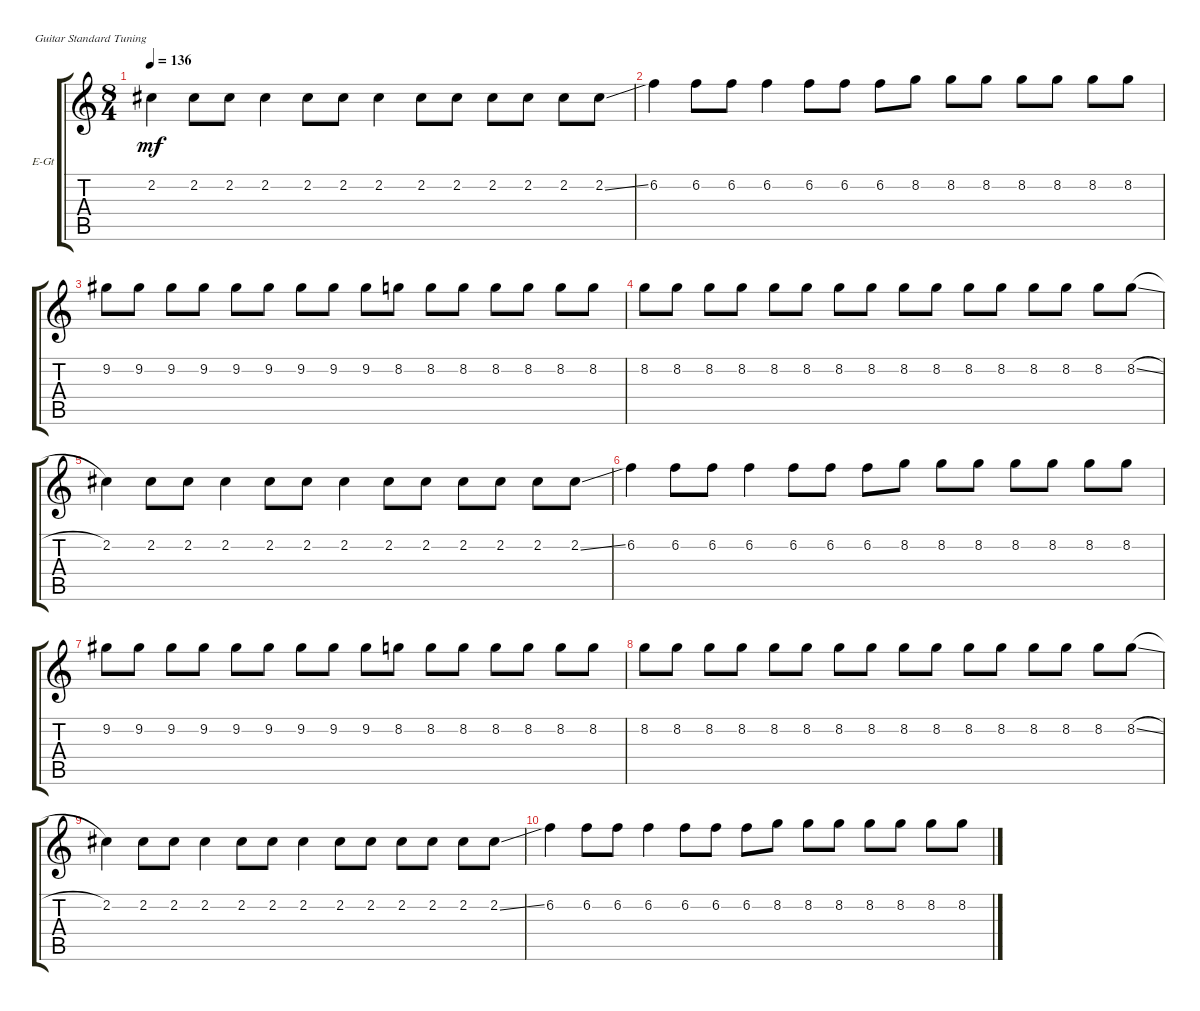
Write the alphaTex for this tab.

\defaultSystemsLayout 4
\bracketExtendMode groupsimilarinstruments
\firstSystemTrackNameOrientation horizontal
\otherSystemsTrackNameOrientation horizontal
\track ("Solo" "E-Gt") {instrument distortionguitar}
\staff {score tabs}
\tuning (E4 B3 G3 D3 A2 E2)
\ts (8 4)
\tempo 136
\clef g2
\scale
0.333333
\ks c
2.2.4{dy mf} 2.2.8 2.2.8 2.2.4 2.2.8 2.2.8 2.2.4 2.2.8 2.2.8 2.2.8 2.2.8 2.2.8 2.2{ss}.8 |
\scale
0.333333 6.2.4 6.2.8 6.2.8 6.2.4 6.2.8 6.2.8 6.2.8 8.2.8 8.2.8 8.2.8 8.2.8 8.2.8 8.2.8 8.2.8 |
\scale
0.333333 9.2.8 9.2.8 9.2.8 9.2.8 9.2.8 9.2.8 9.2.8 9.2.8 9.2.8 8.2.8 8.2.8 8.2.8 8.2.8 8.2.8 8.2.8 8.2.8 |
\scale
0.333333 8.2.8 8.2.8 8.2.8 8.2.8 8.2.8 8.2.8 8.2.8 8.2.8 8.2.8 8.2.8 8.2.8 8.2.8 8.2.8 8.2.8 8.2.8 8.2{sl}.8 |
\scale
0.333333 2.2.4 2.2.8 2.2.8 2.2.4 2.2.8 2.2.8 2.2.4 2.2.8 2.2.8 2.2.8 2.2.8 2.2.8 2.2{ss}.8 |
\scale
0.333333 6.2.4 6.2.8 6.2.8 6.2.4 6.2.8 6.2.8 6.2.8 8.2.8 8.2.8 8.2.8 8.2.8 8.2.8 8.2.8 8.2.8 |
\scale
0.333333 9.2.8 9.2.8 9.2.8 9.2.8 9.2.8 9.2.8 9.2.8 9.2.8 9.2.8 8.2.8 8.2.8 8.2.8 8.2.8 8.2.8 8.2.8 8.2.8 |
\scale
0.333333 8.2.8 8.2.8 8.2.8 8.2.8 8.2.8 8.2.8 8.2.8 8.2.8 8.2.8 8.2.8 8.2.8 8.2.8 8.2.8 8.2.8 8.2.8 8.2{sl}.8 |
2.2.4 2.2.8 2.2.8 2.2.4 2.2.8 2.2.8 2.2.4 2.2.8 2.2.8 2.2.8 2.2.8 2.2.8 2.2{ss}.8 |
6.2.4 6.2.8 6.2.8 6.2.4 6.2.8 6.2.8 6.2.8 8.2.8 8.2.8 8.2.8 8.2.8 8.2.8 8.2.8 8.2.8
